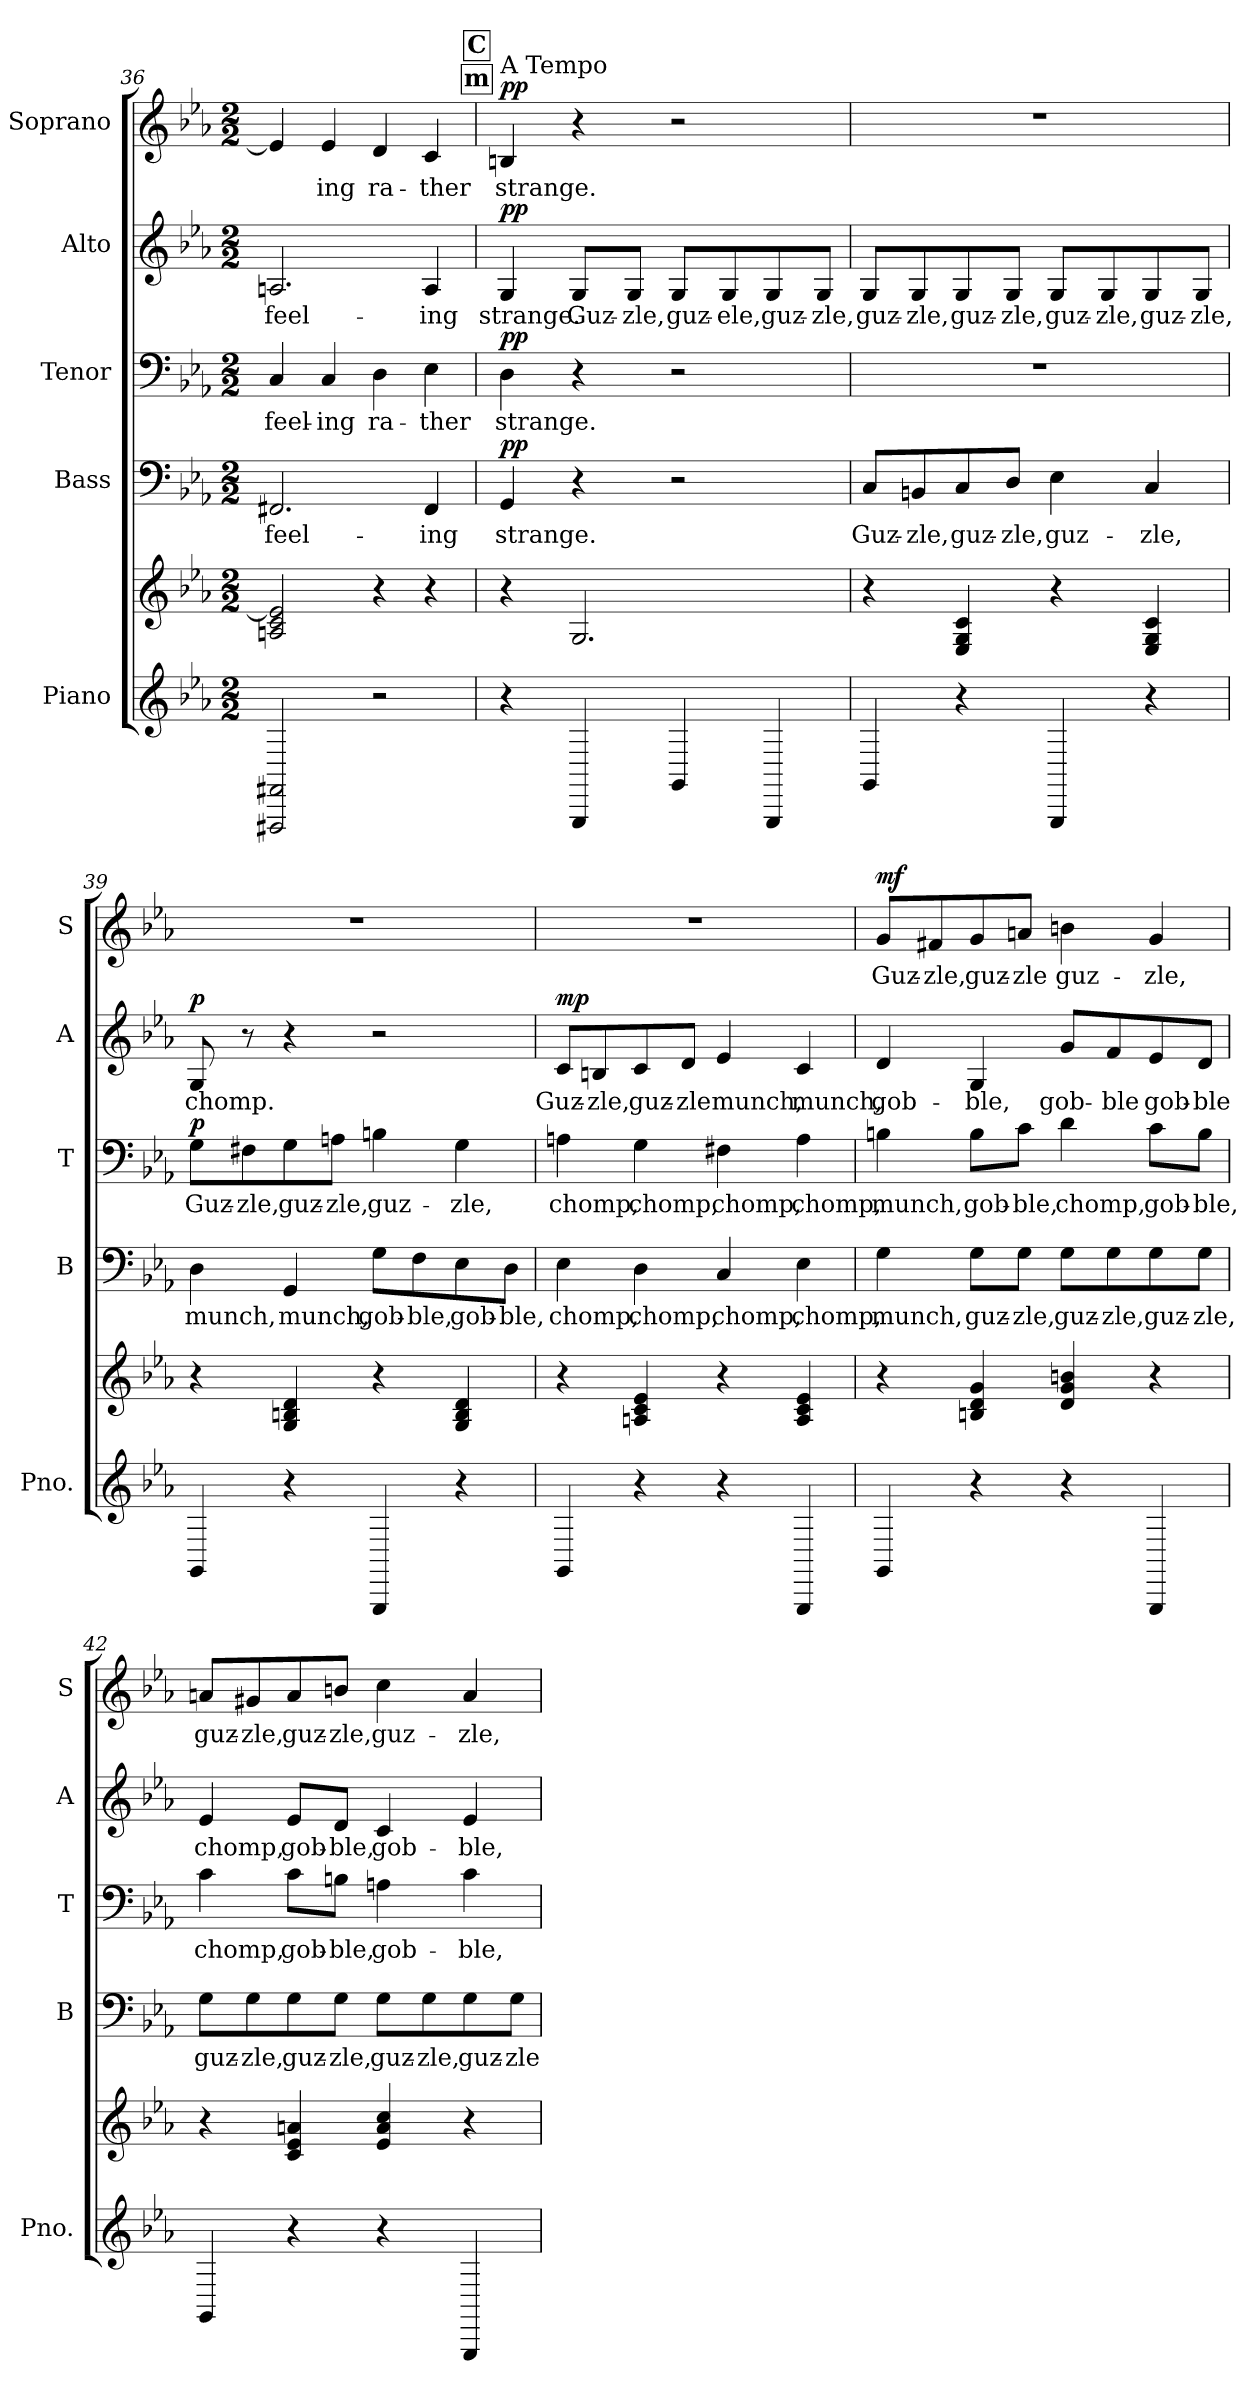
**kern	**kern	**dynam	**kern	**text	**dynam	**kern	**text	**dynam	**kern	**text	**dynam	**kern	**text	**dynam
*part5	*part5	*part5	*part4	*part4	*part4	*part3	*part3	*part3	*part2	*part2	*part2	*part1	*part1	*part1
*staff6	*staff5	*staff5/6	*staff4	*staff4	*staff4	*staff3	*staff3	*staff3	*staff2	*staff2	*staff2	*staff1	*staff1	*staff1
*I"Piano	*	*	*I"Bass	*	*	*I"Tenor	*	*	*I"Alto	*	*	*I"Soprano	*	*
*I'Pno.	*	*	*I'B	*	*	*I'T	*	*	*I'A	*	*	*I'S	*	*
*clefG2	*clefG2	*	*clefF4	*	*	*clefF4	*	*	*clefG2	*	*	*clefG2	*	*
*k[b-e-a-]	*k[b-e-a-]	*	*k[b-e-a-]	*	*	*k[b-e-a-]	*	*	*k[b-e-a-]	*	*	*k[b-e-a-]	*	*
*M2/2	*M2/2	*	*M2/2	*	*	*M2/2	*	*	*M2/2	*	*	*M2/2	*	*
=36	=36	=36	=36	=36	=36	=36	=36	=36	=36	=36	=36	=36	=36	=36
!	!	!LO:DY:b	!	!	!LO:DY:a	!	!	!LO:DY:a	!	!	!LO:DY:a	!	!	!LO:DY:a
2FFF#X/ 2FF#X/	2An/ 2c/ 2e-/]	other-dynamics	2.FF#X/	feel-	other-dynamics	4C/	feel-	other-dynamics	2.An/	feel-	other-dynamics	4e-/]	.	other-dynamics
.	.	.	.	.	.	4C/	-ing	.	.	.	.	4e-/	ing	.
2r	4r	.	.	.	.	4D\	ra-	.	.	.	.	4d/	ra-	.
.	4r	.	4FF#/	-ing	.	4E-\	-ther	.	4A/	-ing	.	4c/	-ther	.
!!LO:REH:place=s1:a:B:fs=14:t=m
!!LO:REH:place=s1:a:B:fs=14:t=C
=37	=37	=37	=37	=37	=37	=37	=37	=37	=37	=37	=37	=37	=37	=37
!	!	!	!	!	!	!	!	!	!	!	!	!LO:TX:a:t=A Tempo	!	!
!	!	!	!	!	!LO:DY:a	!	!	!LO:DY:a	!	!	!LO:DY:a	!	!	!LO:DY:a
4r	4r	.	4GG/	strange.	pp	4D\	strange.	pp	4G/	strange.	pp	4Bn/	strange.	pp
4GGG/	2.G/	.	4r	.	.	4r	.	.	8G/L	Guz-	.	4r	.	.
.	.	.	.	.	.	.	.	.	8G/J	-zle,	.	.	.	.
4GG/	.	.	2r	.	.	2r	.	.	8G/L	guz-	.	2r	.	.
.	.	.	.	.	.	.	.	.	8G/	-ele,	.	.	.	.
4GGG/	.	.	.	.	.	.	.	.	8G/	guz-	.	.	.	.
!	!	!	!	!	!	!	!	!	!	!	!LO:DY:a	!	!	!
.	.	.	.	.	.	.	.	.	8G/J	-zle,	other-dynamics	.	.	.
!!LO:LB:g=z
=38	=38	=38	=38	=38	=38	=38	=38	=38	=38	=38	=38	=38	=38	=38
!	!	!	!	!	!LO:DY:a	!	!	!	!	!	!	!	!	!
!	!	!	!	!	!LO:DY:n=1:a	!	!	!	!	!	!	!	!	!
4GG/	4r	.	8C/L	Guz-	pp other-dynamics	1r	.	.	8G/L	guz-	.	1r	.	.
.	.	.	8BBn/	-zle,	.	.	.	.	8G/	-zle,	.	.	.	.
4r	4E-/ 4G/ 4c/	.	8C/	guz-	.	.	.	.	8G/	guz-	.	.	.	.
.	.	.	8D/J	-zle,	.	.	.	.	8G/J	-zle,	.	.	.	.
4GGG/	4r	.	4E-\	guz-	.	.	.	.	8G/L	guz-	.	.	.	.
.	.	.	.	.	.	.	.	.	8G/	-zle,	.	.	.	.
4r	4E-/ 4G/ 4c/	.	4C/	-zle,	.	.	.	.	8G/	guz-	.	.	.	.
.	.	.	.	.	.	.	.	.	8G/J	-zle,	.	.	.	.
=39	=39	=39	=39	=39	=39	=39	=39	=39	=39	=39	=39	=39	=39	=39
!	!	!	!	!	!	!	!	!LO:DY:a	!	!	!LO:DY:a	!	!	!
4GG/	4r	.	4D\	munch,	.	8G\L	Guz-	p	8G/	chomp.	p	1r	.	.
!	!	!	!	!	!	!	!	!LO:DY:a	!	!	!	!	!	!
.	.	.	.	.	.	8F#X\	-zle,	other-dynamics	8r	.	.	.	.	.
4r	4G/ 4Bn/ 4d/	.	4GG/	munch,	.	8G\	guz-	.	4r	.	.	.	.	.
.	.	.	.	.	.	8An\J	-zle,	.	.	.	.	.	.	.
4GGG/	4r	.	8G\L	gob-	.	4Bn\	guz-	.	2r	.	.	.	.	.
.	.	.	8F\	-ble,	.	.	.	.	.	.	.	.	.	.
4r	4G/ 4B/ 4d/	.	8E-\	gob-	.	4G\	-zle,	.	.	.	.	.	.	.
.	.	.	8D\J	-ble,	.	.	.	.	.	.	.	.	.	.
!!LO:PB:g=z
=40	=40	=40	=40	=40	=40	=40	=40	=40	=40	=40	=40	=40	=40	=40
!	!	!LO:DY:a	!	!	!	!	!	!	!	!	!	!	!	!
!	!	!LO:DY:n=1:b	!	!	!LO:DY:a	!	!	!	!	!	!	!	!	!
!	!	!	!	!	!LO:DY:n=1:a	!	!	!LO:DY:a	!	!	!	!	!	!
!	!	!	!	!	!	!	!	!LO:DY:n=1:a	!	!	!LO:DY:a	!	!	!
4GG/	4r	mp other-dynamics	4E-\	chomp,	mp other-dynamics	4An\	chomp,	mp other-dynamics	8c/L	Guz-	mp	1r	.	.
!	!	!	!	!	!	!	!	!	!	!	!LO:DY:a	!	!	!
.	.	.	.	.	.	.	.	.	8Bn/	-zle,	other-dynamics	.	.	.
4r	4An/ 4c/ 4e-/	.	4D\	chomp,	.	4G\	chomp,	.	8c/	guz-	.	.	.	.
.	.	.	.	.	.	.	.	.	8d/J	-zle	.	.	.	.
4r	4r	.	4C/	chomp,	.	4F#X\	chomp,	.	4e-/	munch,	.	.	.	.
4GGG/	4A/ 4c/ 4e-/	.	4E-\	chomp,	.	4A\	chomp,	.	4c/	munch,	.	.	.	.
=41	=41	=41	=41	=41	=41	=41	=41	=41	=41	=41	=41	=41	=41	=41
!	!	!LO:DY:a	!	!	!	!	!	!	!	!	!	!	!	!
!	!	!LO:DY:n=1:b	!	!	!LO:DY:a	!	!	!	!	!	!	!	!	!
!	!	!	!	!	!LO:DY:n=1:a	!	!	!LO:DY:a	!	!	!	!	!	!
!	!	!	!	!	!	!	!	!LO:DY:n=1:a	!	!	!LO:DY:a	!	!	!
!	!	!	!	!	!	!	!	!	!	!	!LO:DY:n=1:a	!	!	!LO:DY:a
4GG/	4r	mf other-dynamics	4G\	munch,	mf other-dynamics	4Bn\	munch,	mf other-dynamics	4d/	gob-	mf other-dynamics	8g/L	Guz-	mf
!	!	!	!	!	!	!	!	!	!	!	!	!	!	!LO:DY:a
.	.	.	.	.	.	.	.	.	.	.	.	8f#X/	-zle,	other-dynamics
4r	4Bn/ 4d/ 4g/	.	8G\L	guz-	.	8B\L	gob-	.	4G/	-ble,	.	8g/	guz-	.
.	.	.	8G\J	-zle,	.	8c\J	-ble,	.	.	.	.	8an/J	-zle	.
4r	4d/ 4g/ 4bn/	.	8G\L	guz-	.	4d\	chomp,	.	8g/L	gob-	.	4bn\	guz-	.
.	.	.	8G\	-zle,	.	.	.	.	8f/	-ble	.	.	.	.
4GGG/	4r	.	8G\	guz-	.	8c\L	gob-	.	8e-/	gob-	.	4g/	-zle,	.
.	.	.	8G\J	-zle,	.	8B\J	-ble,	.	8d/J	-ble	.	.	.	.
!!LO:LB:g=z
=42	=42	=42	=42	=42	=42	=42	=42	=42	=42	=42	=42	=42	=42	=42
4GG/	4r	.	8G\L	guz-	.	4c\	chomp,	.	4e-/	chomp,	.	8an/L	guz-	.
.	.	.	8G\	-zle,	.	.	.	.	.	.	.	8g#X/	-zle,	.
4r	4c/ 4e-/ 4an/	.	8G\	guz-	.	8c\L	gob-	.	8e-/L	gob-	.	8a/	guz-	.
.	.	.	8G\J	-zle,	.	8Bn\J	-ble,	.	8d/J	-ble,	.	8bn/J	-zle,	.
4r	4e-/ 4a/ 4cc/	.	8G\L	guz-	.	4An\	gob-	.	4c/	gob-	.	4cc\	guz-	.
.	.	.	8G\	-zle,	.	.	.	.	.	.	.	.	.	.
4GGG/	4r	.	8G\	guz-	.	4c\	-ble,	.	4e-/	-ble,	.	4a/	-zle,	.
.	.	.	8G\J	-zle	.	.	.	.	.	.	.	.	.	.
=	=	=	=	=	=	=	=	=	=	=	=	=	=	=
*-	*-	*-	*-	*-	*-	*-	*-	*-	*-	*-	*-	*-	*-	*-
